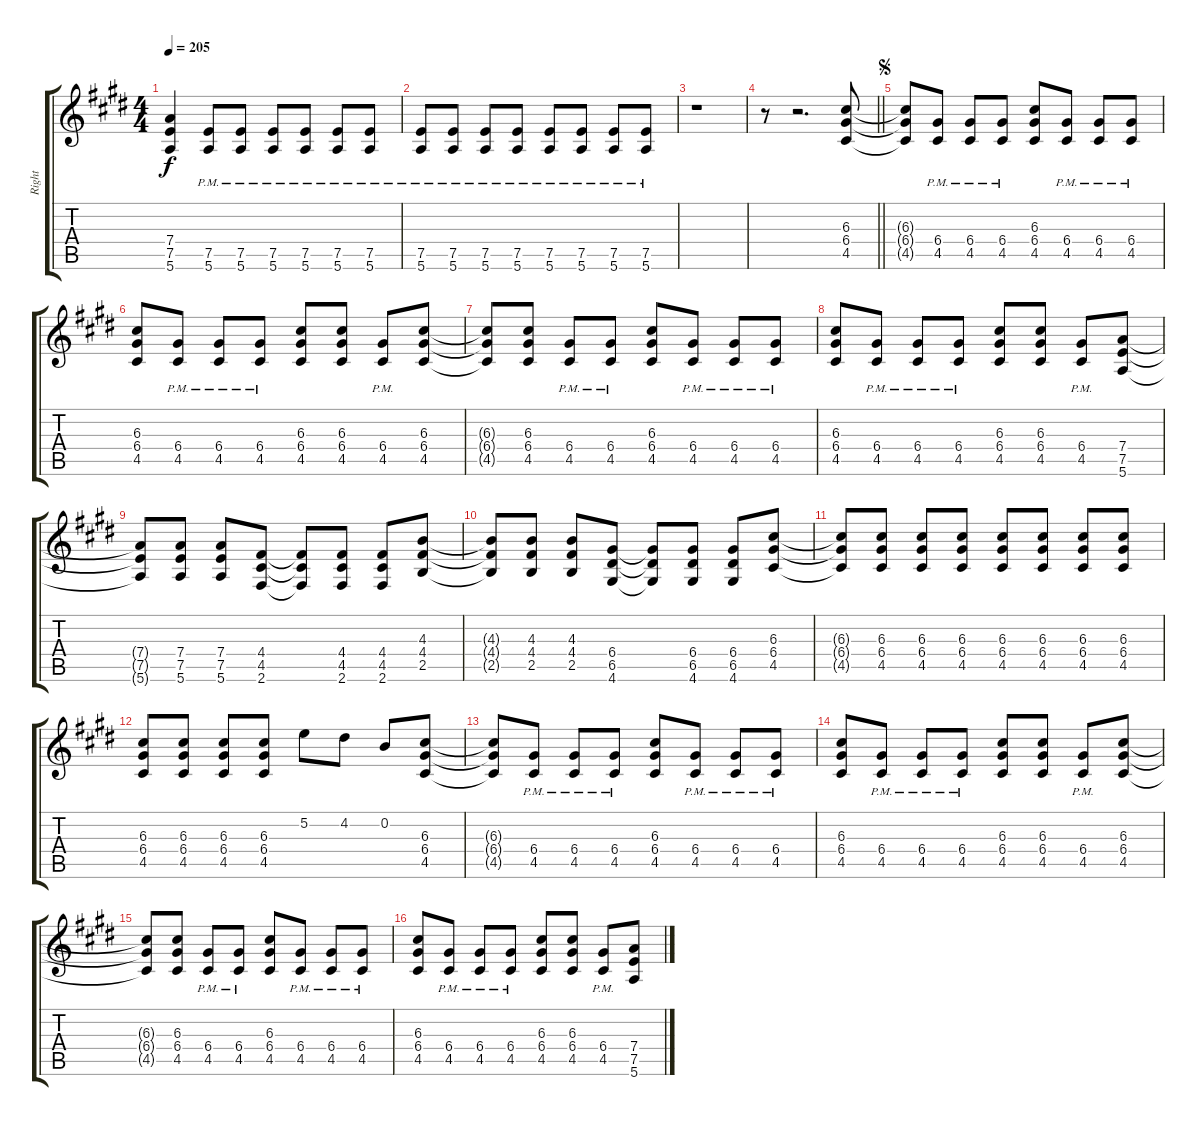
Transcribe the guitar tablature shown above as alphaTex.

\track ("Right" "Right") {instrument distortionguitar}
\staff {score tabs}
\tuning (E4 B3 G3 D3 A2 E2) {hide}
\ts (4 4)
\tempo 205
\clef g2
\ks e
(7.4{t} 7.5{t} 5.6{t}).4{dy f} (7.5{pm} 5.6{pm}).8 (7.5{pm} 5.6{pm}).8 (7.5{pm} 5.6{pm}).8 (7.5{pm} 5.6{pm}).8 (7.5{pm} 5.6{pm}).8 (7.5{pm} 5.6{pm}).8 |
\ks c#minor
(7.5{pm} 5.6{pm}).8 (7.5{pm} 5.6{pm}).8 (7.5{pm} 5.6{pm}).8 (7.5{pm} 5.6{pm}).8 (7.5{pm} 5.6{pm}).8 (7.5{pm} 5.6{pm}).8 (7.5{pm} 5.6{pm}).8 (7.5{pm} 5.6{pm}).8 |
r.1 |
\barLineRight lightlight
r.8 r.2{d} (6.3 6.4 4.5).8 |
\jump segno
\ks e
(6.3{t} 6.4{t} 4.5{t}).8 (6.4{pm} 4.5{pm}).8 (6.4{pm} 4.5{pm}).8 (6.4{pm} 4.5{pm}).8 (6.3 6.4 4.5).8 (6.4{pm} 4.5{pm}).8 (6.4{pm} 4.5{pm}).8 (6.4{pm} 4.5{pm}).8 |
\ks c#minor
(6.3 6.4 4.5).8 (6.4{pm} 4.5{pm}).8 (6.4{pm} 4.5{pm}).8 (6.4{pm} 4.5{pm}).8 (6.3 6.4 4.5).8 (6.3 6.4 4.5).8 (6.4{pm} 4.5{pm}).8 (6.3 6.4 4.5).8 |
(6.3{t} 6.4{t} 4.5{t}).8 (6.3 6.4 4.5).8 (6.4{pm} 4.5{pm}).8 (6.4{pm} 4.5{pm}).8 (6.3 6.4 4.5).8 (6.4{pm} 4.5{pm}).8 (6.4{pm} 4.5{pm}).8 (6.4{pm} 4.5{pm}).8 |
(6.3 6.4 4.5).8 (6.4{pm} 4.5{pm}).8 (6.4{pm} 4.5{pm}).8 (6.4{pm} 4.5{pm}).8 (6.3 6.4 4.5).8 (6.3 6.4 4.5).8 (6.4{pm} 4.5{pm}).8 (7.4 7.5 5.6).8 |
\ks e
(7.4{t} 7.5{t} 5.6{t}).8 (7.4 7.5 5.6).8 (7.4 7.5 5.6).8 (4.4 4.5 2.6).8 (4.4{t} 4.5{t} 2.6{t}).8 (4.4 4.5 2.6).8 (4.4 4.5 2.6).8 (4.3 4.4 2.5).8 |
\ks c#minor
(4.3{t} 4.4{t} 2.5{t}).8 (4.3 4.4 2.5).8 (4.3 4.4 2.5).8 (6.4 6.5 4.6).8 (6.4{t} 6.5{t} 4.6{t}).8 (6.4 6.5 4.6).8 (6.4 6.5 4.6).8 (6.3 6.4 4.5).8 |
(6.3{t} 6.4{t} 4.5{t}).8 (6.3 6.4 4.5).8 (6.3 6.4 4.5).8 (6.3 6.4 4.5).8 (6.3 6.4 4.5).8 (6.3 6.4 4.5).8 (6.3 6.4 4.5).8 (6.3 6.4 4.5).8 |
(6.3 6.4 4.5).8 (6.3 6.4 4.5).8 (6.3 6.4 4.5).8 (6.3 6.4 4.5).8 5.2.8 4.2.8 0.2.8 (6.3 6.4 4.5).8 |
\ks e
(6.3{t} 6.4{t} 4.5{t}).8 (6.4{pm} 4.5{pm}).8 (6.4{pm} 4.5{pm}).8 (6.4{pm} 4.5{pm}).8 (6.3 6.4 4.5).8 (6.4{pm} 4.5{pm}).8 (6.4{pm} 4.5{pm}).8 (6.4{pm} 4.5{pm}).8 |
\ks c#minor
(6.3 6.4 4.5).8 (6.4{pm} 4.5{pm}).8 (6.4{pm} 4.5{pm}).8 (6.4{pm} 4.5{pm}).8 (6.3 6.4 4.5).8 (6.3 6.4 4.5).8 (6.4{pm} 4.5{pm}).8 (6.3 6.4 4.5).8 |
(6.3{t} 6.4{t} 4.5{t}).8 (6.3 6.4 4.5).8 (6.4{pm} 4.5{pm}).8 (6.4{pm} 4.5{pm}).8 (6.3 6.4 4.5).8 (6.4{pm} 4.5{pm}).8 (6.4{pm} 4.5{pm}).8 (6.4{pm} 4.5{pm}).8 |
(6.3 6.4 4.5).8 (6.4{pm} 4.5{pm}).8 (6.4{pm} 4.5{pm}).8 (6.4{pm} 4.5{pm}).8 (6.3 6.4 4.5).8 (6.3 6.4 4.5).8 (6.4{pm} 4.5{pm}).8 (7.4 7.5 5.6).8
